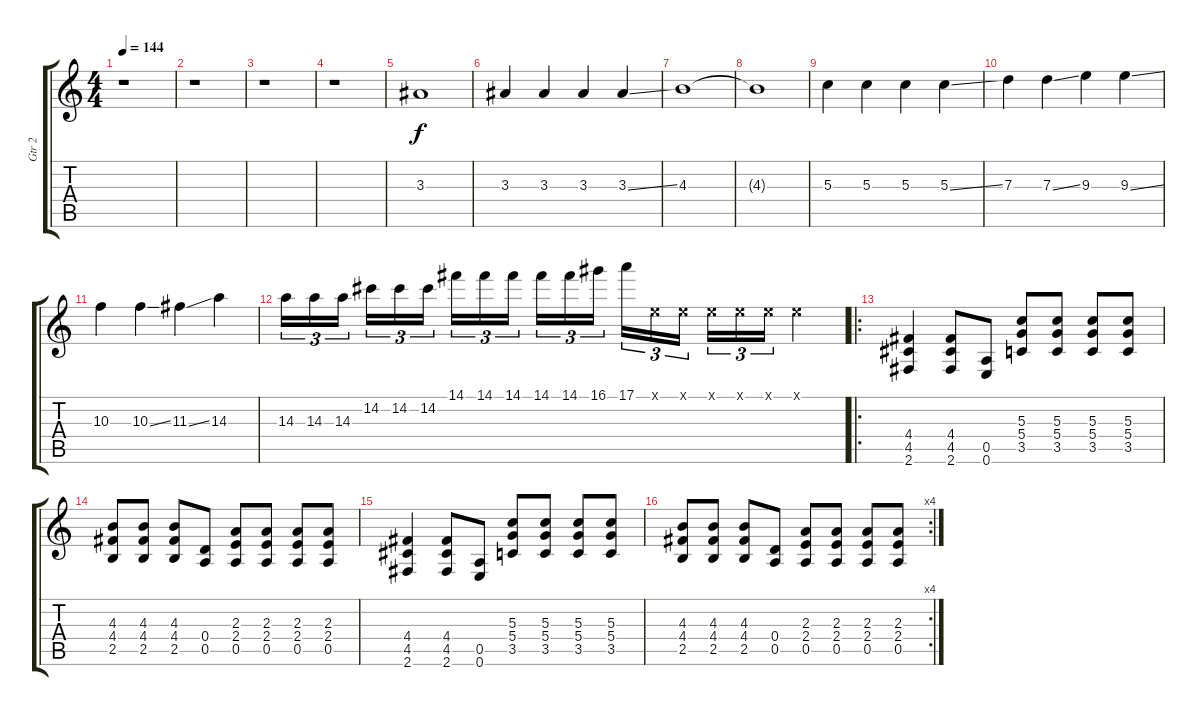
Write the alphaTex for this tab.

\track ("Gtr 2" "Gtr 2") {instrument distortionguitar}
\staff {score tabs}
\tuning (E4 B3 G3 D3 A2 E2) {hide}
\ts (4 4)
\tempo 144
\clef g2
\ks c
r.1{dy f instrument distortionguitar} |
r.1 |
r.1 |
r.1 |
3.3.1 |
3.3.4 3.3.4 3.3.4 3.3{ss}.4 |
4.3.1 |
4.3{t}.1 |
5.3.4 5.3.4 5.3.4 5.3{ss}.4 |
7.3.4 7.3{ss}.4 9.3.4 9.3{ss}.4 |
10.3.4 10.3{ss}.4 11.3{ss}.4 14.3.4 |
14.3.16{tu (3 2)} 14.3.16{tu (3 2)} 14.3.16{tu (3 2)} 14.2.16{tu (3 2)} 14.2.16{tu (3 2)} 14.2.16{tu (3 2)} 14.1.16{tu (3 2)} 14.1.16{tu (3 2)} 14.1.16{tu (3 2)} 14.1.16{tu (3 2)} 14.1.16{tu (3 2)} 16.1.16{tu (3 2)} 17.1.16{tu (3 2)} 0.1{x}.16{tu (3 2)} 0.1{x}.16{tu (3 2)} 0.1{x}.16{tu (3 2)} 0.1{x}.16{tu (3 2)} 0.1{x}.16{tu (3 2)} 0.1{x}.4 |
\ro
(4.4 4.5 2.6).4 (4.4 4.5 2.6).8 (0.5 0.6).8 (5.3 5.4 3.5).8 (5.3 5.4 3.5).8 (5.3 5.4 3.5).8 (5.3 5.4 3.5).8 |
(4.3 4.4 2.5).8 (4.3 4.4 2.5).8 (4.3 4.4 2.5).8 (0.4 0.5).8 (2.3 2.4 0.5).8 (2.3 2.4 0.5).8 (2.3 2.4 0.5).8 (2.3 2.4 0.5).8 |
(4.4 4.5 2.6).4 (4.4 4.5 2.6).8 (0.5 0.6).8 (5.3 5.4 3.5).8 (5.3 5.4 3.5).8 (5.3 5.4 3.5).8 (5.3 5.4 3.5).8 |
\rc 4
(4.3 4.4 2.5).8 (4.3 4.4 2.5).8 (4.3 4.4 2.5).8 (0.4 0.5).8 (2.3 2.4 0.5).8 (2.3 2.4 0.5).8 (2.3 2.4 0.5).8 (2.3 2.4 0.5).8
